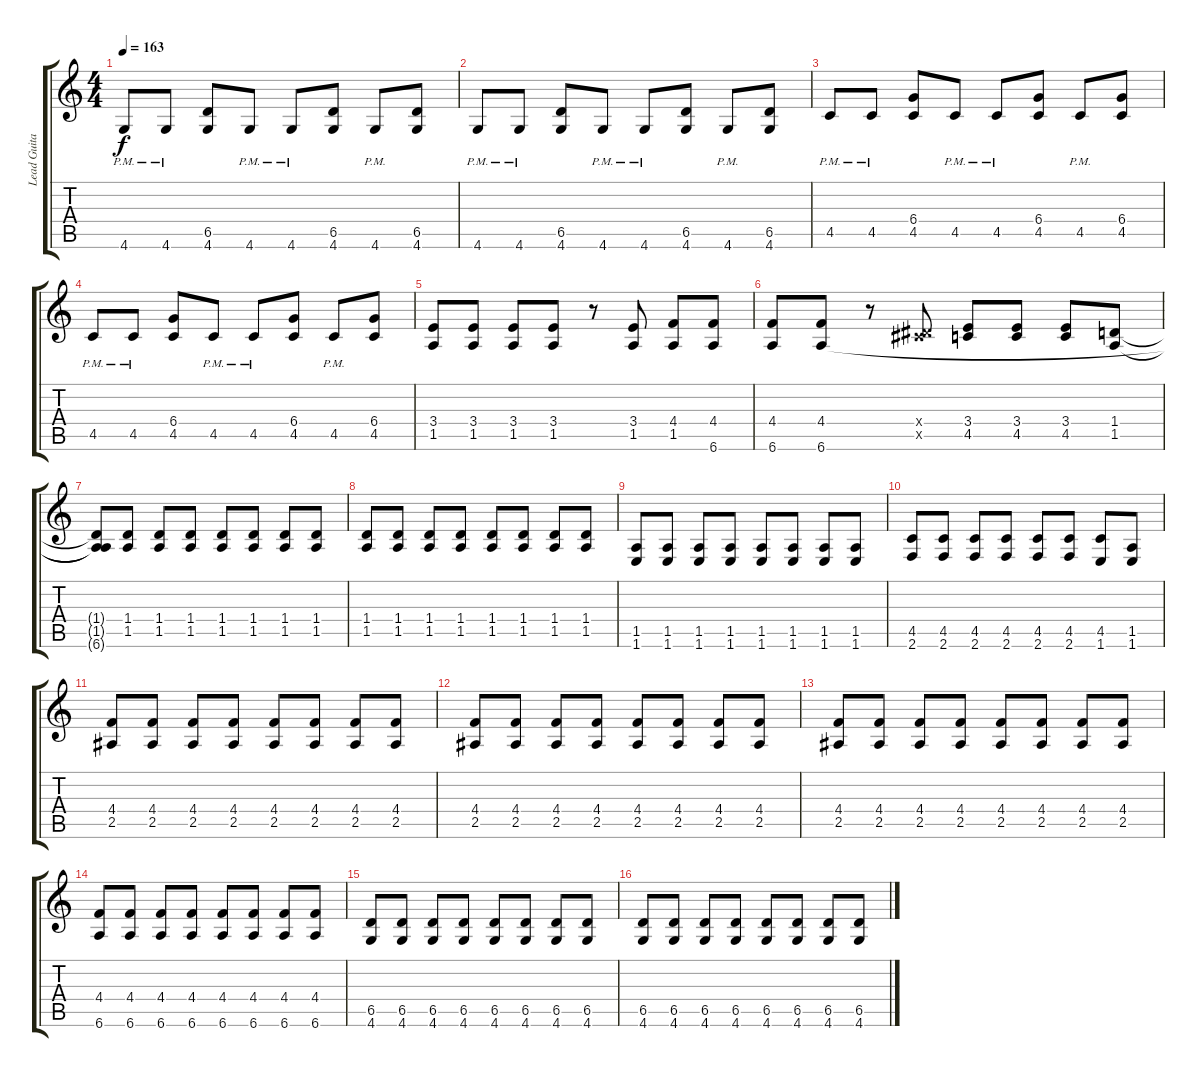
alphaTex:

\track ("Lead Guitar" "Lead Guita") {instrument electricguitarclean}
\staff {score tabs}
\tuning (Eb4 Bb3 Gb3 Db3 Ab2 Eb2) {hide}
\ts (4 4)
\tempo 163
\clef g2
\ks c
4.6{pm}.8{dy f} 4.6{pm}.8 (6.5 4.6).8 4.6{pm}.8 4.6{pm}.8 (6.5 4.6).8 4.6{pm}.8 (6.5 4.6).8 |
4.6{pm}.8 4.6{pm}.8 (6.5 4.6).8 4.6{pm}.8 4.6{pm}.8 (6.5 4.6).8 4.6{pm}.8 (6.5 4.6).8 |
4.5{pm}.8 4.5{pm}.8 (6.4 4.5).8 4.5{pm}.8 4.5{pm}.8 (6.4 4.5).8 4.5{pm}.8 (6.4 4.5).8 |
4.5{pm}.8 4.5{pm}.8 (6.4 4.5).8 4.5{pm}.8 4.5{pm}.8 (6.4 4.5).8 4.5{pm}.8 (6.4 4.5).8 |
(3.4 1.5).8 (3.4 1.5).8 (3.4 1.5).8 (3.4 1.5).8 r.8 (3.4 1.5).8 (4.4 1.5).8 (4.4 6.6).8 |
(4.4 6.6).8 (4.4 6.6).8 r.8 (0.4{x} 7.5{x}).8 (3.4 4.5).8 (3.4 4.5).8 (3.4 4.5).8 (1.4 1.5).8 |
(1.4{t} 1.5{t} 6.6{t}).8 (1.4 1.5).8 (1.4 1.5).8 (1.4 1.5).8 (1.4 1.5).8 (1.4 1.5).8 (1.4 1.5).8 (1.4 1.5).8 |
(1.4 1.5).8 (1.4 1.5).8 (1.4 1.5).8 (1.4 1.5).8 (1.4 1.5).8 (1.4 1.5).8 (1.4 1.5).8 (1.4 1.5).8 |
(1.5 1.6).8 (1.5 1.6).8 (1.5 1.6).8 (1.5 1.6).8 (1.5 1.6).8 (1.5 1.6).8 (1.5 1.6).8 (1.5 1.6).8 |
(4.5 2.6).8 (4.5 2.6).8 (4.5 2.6).8 (4.5 2.6).8 (4.5 2.6).8 (4.5 2.6).8 (4.5 1.6).8 (1.5 1.6).8 |
(4.4 2.5).8 (4.4 2.5).8 (4.4 2.5).8 (4.4 2.5).8 (4.4 2.5).8 (4.4 2.5).8 (4.4 2.5).8 (4.4 2.5).8 |
(4.4 2.5).8 (4.4 2.5).8 (4.4 2.5).8 (4.4 2.5).8 (4.4 2.5).8 (4.4 2.5).8 (4.4 2.5).8 (4.4 2.5).8 |
(4.4 2.5).8 (4.4 2.5).8 (4.4 2.5).8 (4.4 2.5).8 (4.4 2.5).8 (4.4 2.5).8 (4.4 2.5).8 (4.4 2.5).8 |
(4.4 6.6).8 (4.4 6.6).8 (4.4 6.6).8 (4.4 6.6).8 (4.4 6.6).8 (4.4 6.6).8 (4.4 6.6).8 (4.4 6.6).8 |
(6.5 4.6).8 (6.5 4.6).8 (6.5 4.6).8 (6.5 4.6).8 (6.5 4.6).8 (6.5 4.6).8 (6.5 4.6).8 (6.5 4.6).8 |
(6.5 4.6).8 (6.5 4.6).8 (6.5 4.6).8 (6.5 4.6).8 (6.5 4.6).8 (6.5 4.6).8 (6.5 4.6).8 (6.5 4.6).8
